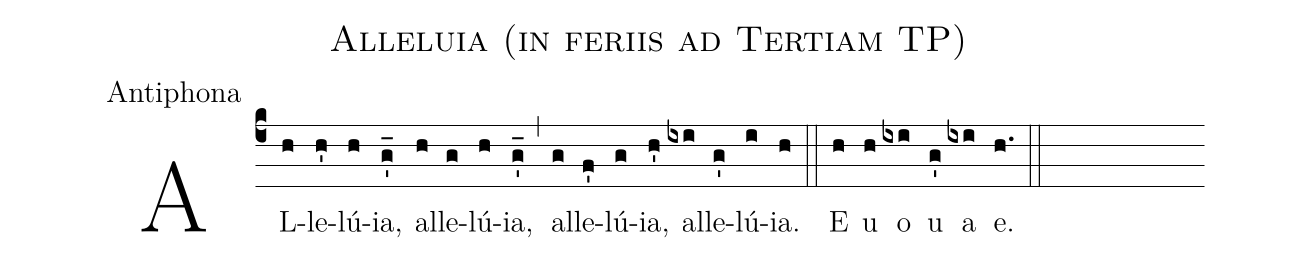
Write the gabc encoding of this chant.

name:Alleluia (in feriis ad Tertiam TP);
office-part:Antiphona;
%%
(c4) AL(h)le(h')lú(h)ia,(g'_) al(h)le(g)lú(h)ia,(g'_) (,) al(g)le(f')lú(g)ia,(h') al(ixi)le(g')lú(i)ia.(h) (::) E(h) u(h) o(ixi) u(g') a(ixi) e.(h.) (::)
